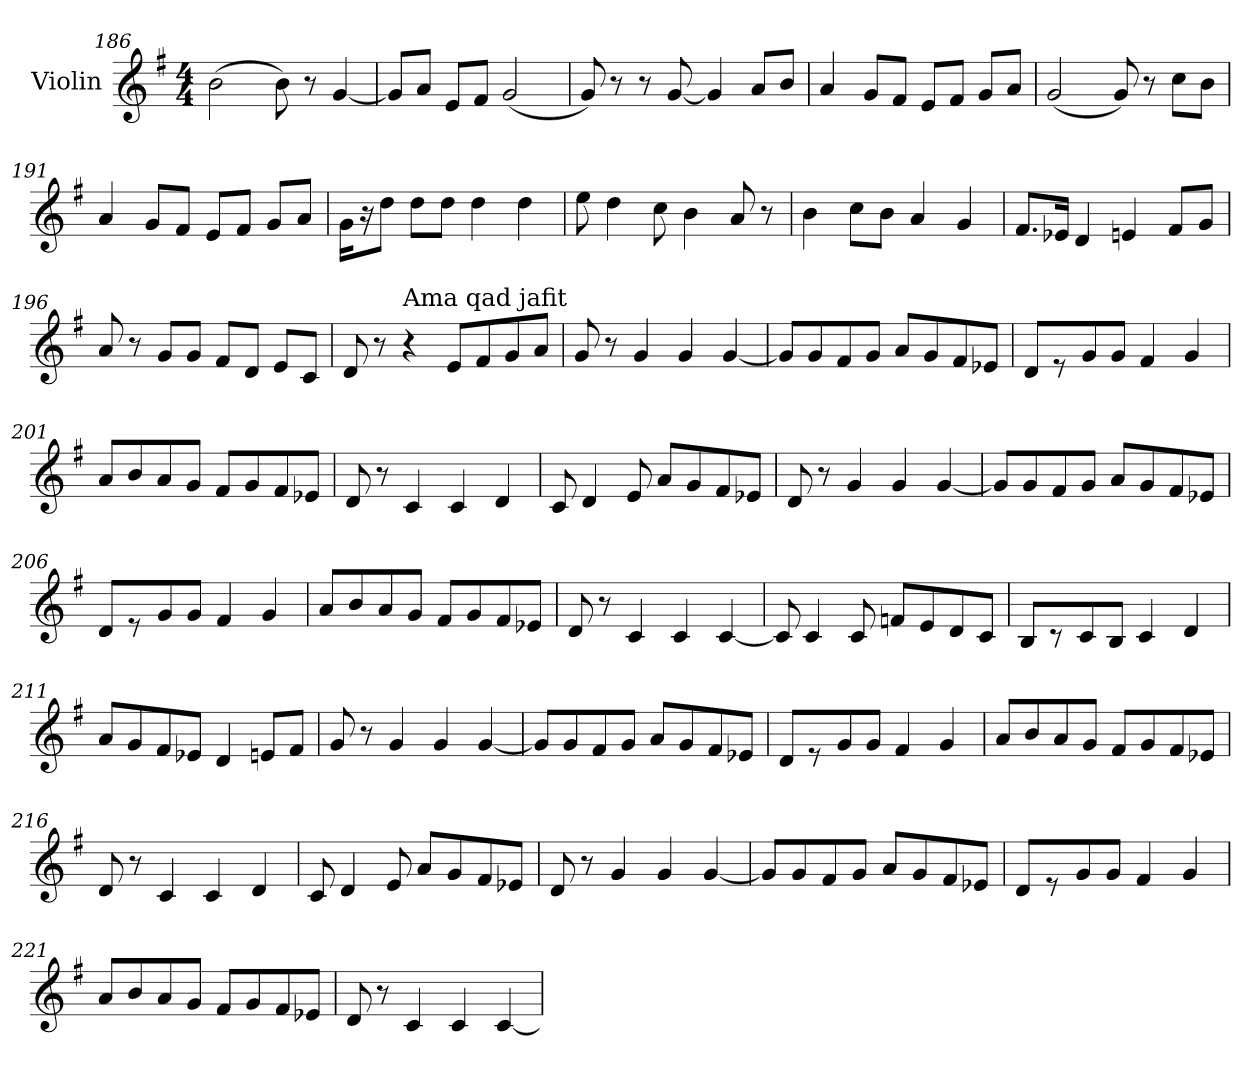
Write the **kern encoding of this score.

**kern
*part1
*staff1
*I"Violin
*clefG2
*k[f#]
*G:
*M4/4
=186
(>2b\
8b\)
8r
[4g/
=187
8g/L]
8a/J
8e/L
8f#/J
(<2g/
=188
8g/)
8r
8r
[8g/
4g/]
8a/L
8b/J
!!LO:LB:g=z
=189
4a/
8g/L
8f#/J
8e/L
8f#/J
8g/L
8a/J
=190
(<2g/
8g/)
8r
8cc\L
8b\J
=191
4a/
8g/L
8f#/J
8e/L
8f#/J
8g/L
8a/J
=192
16g\KL
16r
8dd\J
8dd\L
8dd\J
4dd\
4dd\
=193
8ee\
4dd\
8cc\
4b\
8a/
8r
!!LO:LB:g=z
=194
4b\
8cc\L
8b\J
4a/
4g/
=195
8.f#/L
16e-X/Jk
4d/
4en/
8f#/L
8g/J
=196
8a/
8r
8g/L
8g/J
8f#/L
8d/J
8e/L
8c/J
=197
8d/
8r
!LO:TX:a:t=Ama qad jafit
4r
8e/L
8f#/
8g/
8a/J
=198
8g/
8r
4g/
4g/
[4g/
!!LO:LB:g=z
=199
8g/L]
8g/
8f#/
8g/J
8a/L
8g/
8f#/
8e-X/J
=200
8d/L
8r
8g/
8g/J
4f#/
4g/
=201
8a/L
8b/
8a/
8g/J
8f#/L
8g/
8f#/
8e-X/J
=202
8d/
8r
4c/
4c/
4d/
!!LO:LB:g=z
=203
8c/
4d/
8e/
8a/L
8g/
8f#/
8e-X/J
=204
8d/
8r
4g/
4g/
[4g/
=205
8g/L]
8g/
8f#/
8g/J
8a/L
8g/
8f#/
8e-X/J
=206
8d/L
8r
8g/
8g/J
4f#/
4g/
!!LO:LB:g=z
=207
8a/L
8b/
8a/
8g/J
8f#/L
8g/
8f#/
8e-X/J
=208
8d/
8r
4c/
4c/
[4c/
=209
8c/]
4c/
8c/
8fn/L
8e/
8d/
8c/J
=210
8B/L
8r
8c/
8B/J
4c/
4d/
!!LO:PB:g=z
=211
8a/L
8g/
8f#/
8e-X/J
4d/
8en/L
8f#/J
=212
8g/
8r
4g/
4g/
[4g/
=213
8g/L]
8g/
8f#/
8g/J
8a/L
8g/
8f#/
8e-X/J
=214
8d/L
8r
8g/
8g/J
4f#/
4g/
!!LO:LB:g=z
=215
8a/L
8b/
8a/
8g/J
8f#/L
8g/
8f#/
8e-X/J
=216
8d/
8r
4c/
4c/
4d/
=217
8c/
4d/
8e/
8a/L
8g/
8f#/
8e-X/J
=218
8d/
8r
4g/
4g/
[4g/
!!LO:LB:g=z
=219
8g/L]
8g/
8f#/
8g/J
8a/L
8g/
8f#/
8e-X/J
=220
8d/L
8r
8g/
8g/J
4f#/
4g/
=221
8a/L
8b/
8a/
8g/J
8f#/L
8g/
8f#/
8e-X/J
=222
8d/
8r
4c/
4c/
[4c/
=
*-
